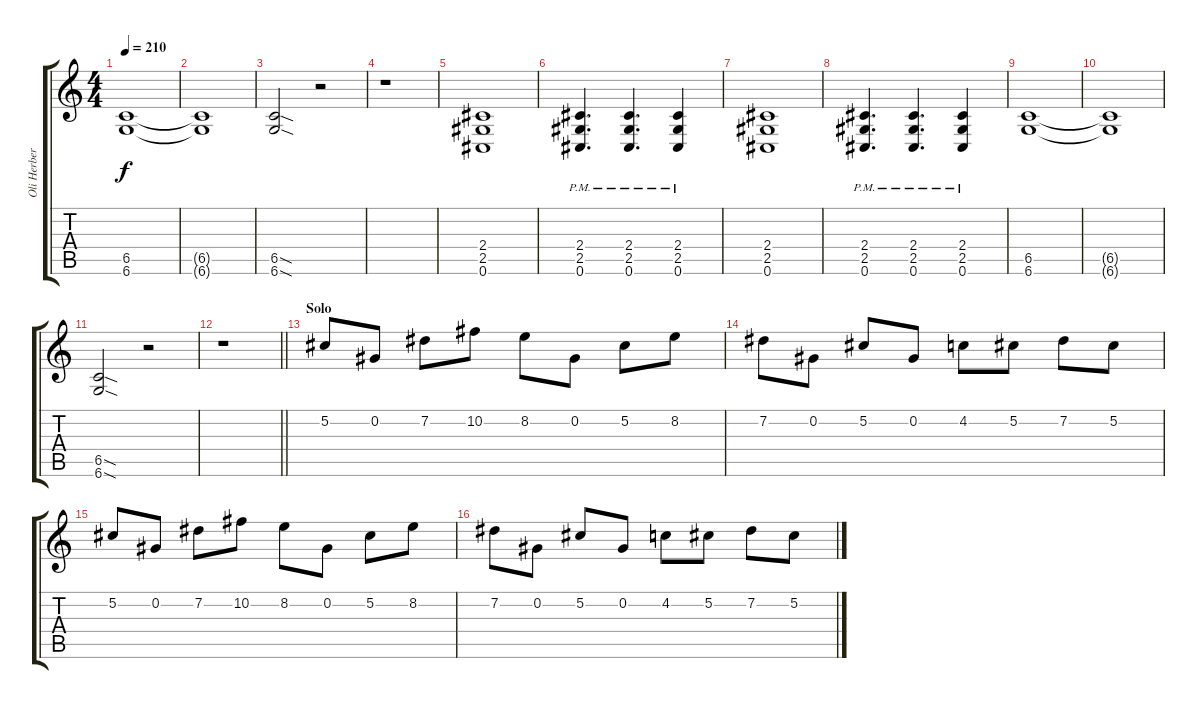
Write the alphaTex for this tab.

\track ("Oli Herbert" "Oli Herber") {instrument overdrivenguitar}
\staff {score tabs}
\tuning (Db4 Ab3 E3 B2 Gb2 Db2) {hide}
\ts (4 4)
\tempo 210
\clef g2
\ks c
(6.5 6.6).1{dy f} |
(6.5{t} 6.6{t}).1 |
(6.5{sod} 6.6{sod}).2 r.2 |
r.1 |
(2.4 2.5 0.6).1 |
(2.4{pm} 2.5{pm} 0.6{pm}).4{d} (2.4{pm} 2.5{pm} 0.6{pm}).4{d} (2.4{pm} 2.5{pm} 0.6{pm}).4 |
(2.4 2.5 0.6).1 |
(2.4{pm} 2.5{pm} 0.6{pm}).4{d} (2.4{pm} 2.5{pm} 0.6{pm}).4{d} (2.4{pm} 2.5{pm} 0.6{pm}).4 |
(6.5 6.6).1 |
(6.5{t} 6.6{t}).1 |
(6.5{sod} 6.6{sod}).2 r.2 |
\barLineRight lightlight
r.1 |
\section ("" "Solo")
5.2.8 0.2.8 7.2.8 10.2.8 8.2.8 0.2.8 5.2.8 8.2.8 |
7.2.8 0.2.8 5.2.8 0.2.8 4.2.8 5.2.8 7.2.8 5.2.8 |
5.2.8 0.2.8 7.2.8 10.2.8 8.2.8 0.2.8 5.2.8 8.2.8 |
7.2.8 0.2.8 5.2.8 0.2.8 4.2.8 5.2.8 7.2.8 5.2.8
